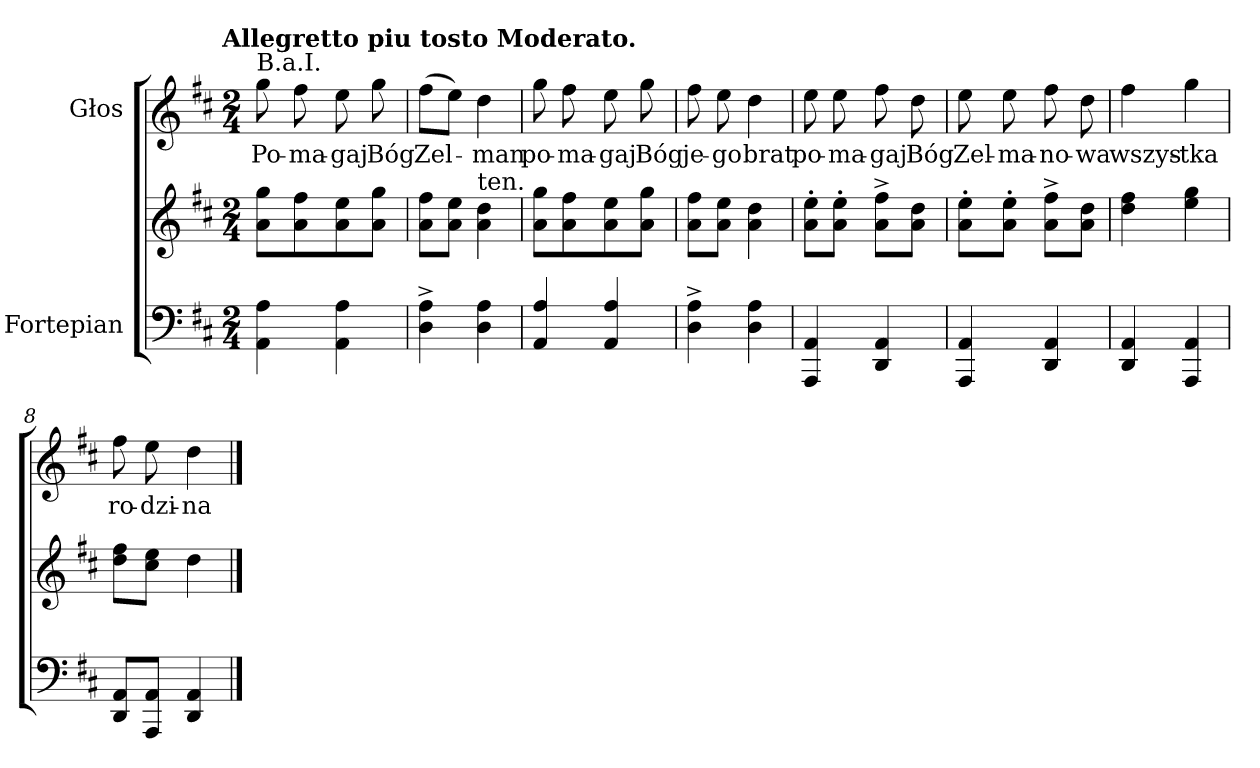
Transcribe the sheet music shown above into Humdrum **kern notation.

**kern	**kern	**kern	**text
*part2	*part2	*part1	*part1
*staff3	*staff2	*staff1	*staff1
*I"Fortepian	*	*I"Głos	*
*clefF4	*clefG2	*clefG2	*
*k[f#c#]	*k[f#c#]	*k[f#c#]	*
*D:	*D:	*D:	*
!!LO:TX:omd:t=Allegretto piu tosto  Moderato.
*M2/4	*M2/4	*M2/4	*
*MM108	*MM108	*MM108	*
=1	=1	=1	=1
!	!	!LO:TX:a:t=B.a.I.	!
4AA\ 4A\	8a\ 8gg\L	8gg\	Po-
.	8a\ 8ff#\	8ff#\	-ma-
4AA\ 4A\	8a\ 8ee\	8ee\	-gaj
.	8a\ 8gg\J	8gg\	Bóg
=2	=2	=2	=2
4D^\ 4A^\	8a\ 8ff#\L	(8ff#\L	Zel-
.	8a\ 8ee\J	8ee\J)	.
!	!LO:TX:a:t=ten.	!	!
4D\ 4A\	4a\ 4dd\	4dd\	-man
=3	=3	=3	=3
4AA/ 4A/	8a\ 8gg\L	8gg\	po-
.	8a\ 8ff#\	8ff#\	-ma-
4AA/ 4A/	8a\ 8ee\	8ee\	-gaj
.	8a\ 8gg\J	8gg\	Bóg
=4	=4	=4	=4
4D^\ 4A^\	8a\ 8ff#\L	8ff#\	je-
.	8a\ 8ee\J	8ee\	-go
4D\ 4A\	4a\ 4dd\	4dd\	brat
=5	=5	=5	=5
4AAA/ 4AA/	8a'\ 8ee'\L	8ee\	po-
.	8a'\ 8ee'\J	8ee\	-ma-
4DD/ 4AA/	8a^<\ 8ff#^<\L	8ff#\	-gaj
.	8a\ 8dd\J	8dd\	Bóg
=6	=6	=6	=6
4AAA/ 4AA/	8a'\ 8ee'\L	8ee\	Zel-
.	8a'\ 8ee'\J	8ee\	-ma-
4DD/ 4AA/	8a^<\ 8ff#^<\L	8ff#\	-no-
.	8a\ 8dd\J	8dd\	-wa
=7	=7	=7	=7
4DD/ 4AA/	4dd\ 4ff#\	4ff#\	wszys-
4AAA/ 4AA/	4ee\ 4gg\	4gg\	-tka
=8	=8	=8	=8
8DD/ 8AA/L	8dd\ 8ff#\L	8ff#\	ro-
8AAA/ 8AA/J	8cc#\ 8ee\J	8ee\	-dzi-
4DD/ 4AA/	4dd\	4dd\	-na
==	==	==	==
*-	*-	*-	*-
